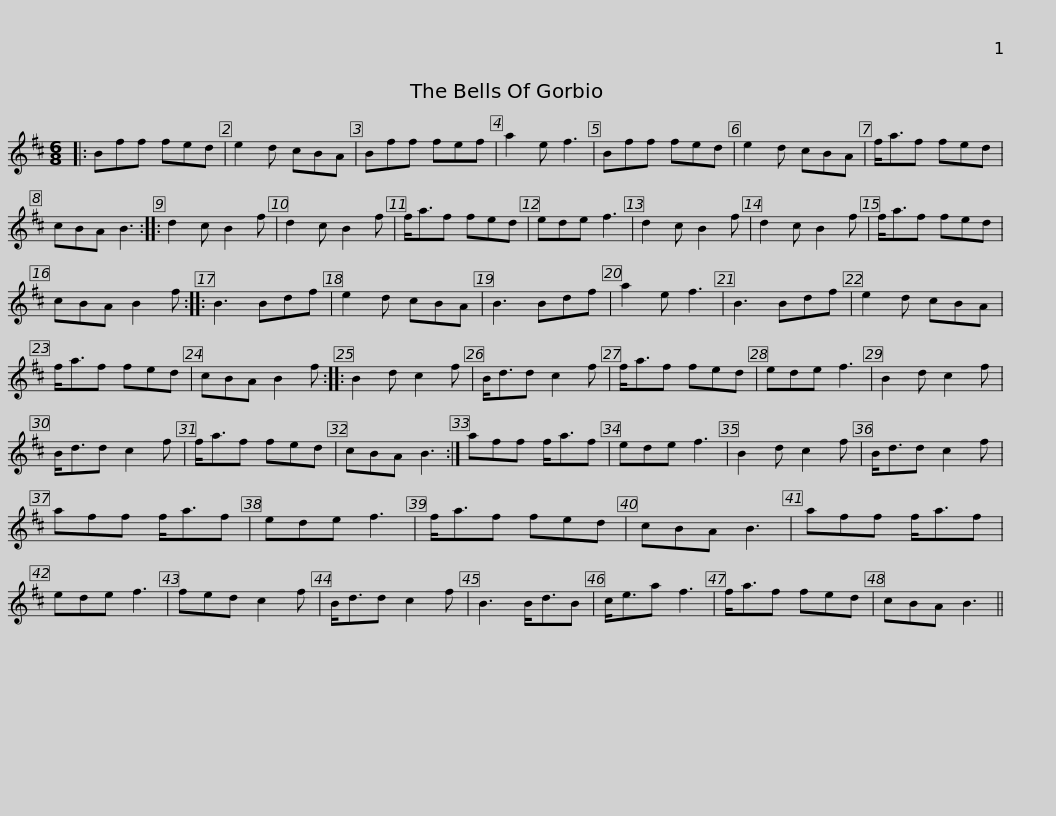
X:1
L:1/8
M:6/8
I:linebreak $
K:Bmin
V:1 treble
V:1
|: Bff fed | e2 d cBA | Bff fef | a2 e f3 | Bff fed | %5
 e2 d cBA | f<af fed | cBA B3 ::$ d2 c B2 f | d2 c B2 f | %10
 f<af fed | ede f3 | d2 c B2 f | d2 c B2 f | f<af fed | %15
 cBA B2 f ::$ B3 Bdf | e2 d cBA | B3 Bdf | a2 e f3 | %20
 B3 Bdf | e2 d cBA | f<af fed | cBA B2 f ::$ B2 d c2 f | %25
 B<dd c2 f | f<af fed | ede f3 | B2 d c2 f | B<dd c2 f | %30
 f<af fed | cBA B3 :|$ aff f<af | ede f3 | B2 d c2 f | %35
 B<dd c2 f | aff f<af | ede f3 | f<af fed | cBA B3 |$ %40
 aff f<af | ede f3 | fed c2 f | B<dd c2 f | B3 B<dB | %45
 c<ea f3 | f<af fed | cBA B3 || %48
